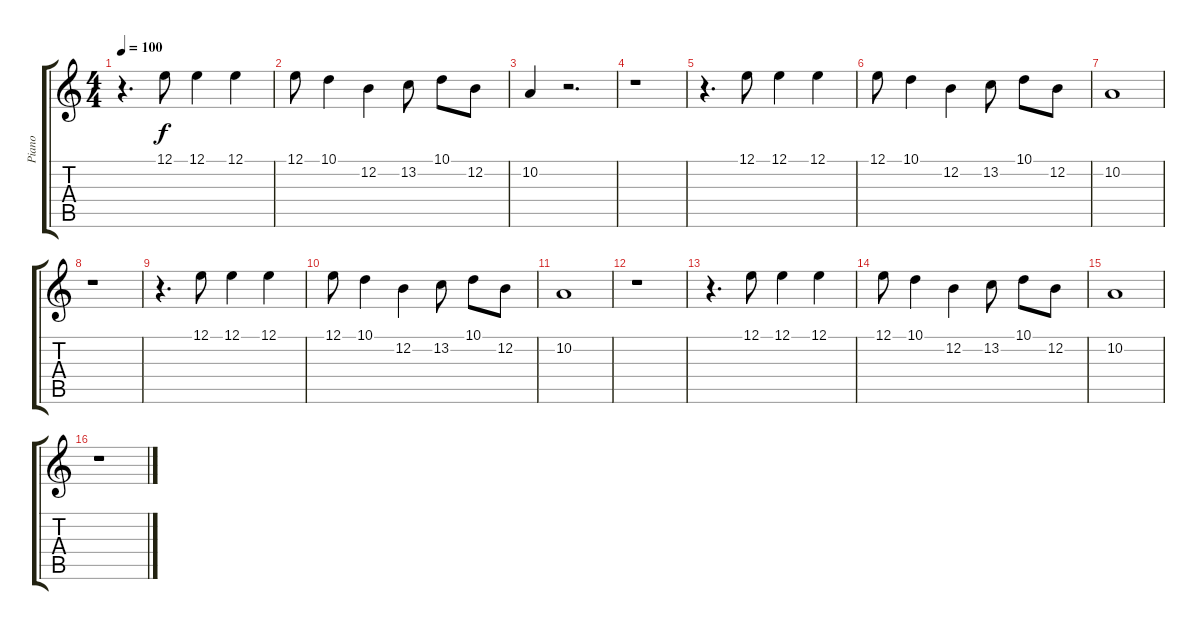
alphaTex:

\track ("Piano" "Piano") {instrument brightacousticpiano}
\staff {score tabs}
\tuning (E4 B3 G3 D3 A2 E2) {hide}
\ts (4 4)
\tempo 100
\clef g2
\ks c
r.4{d dy f volume 13} 12.1.8 12.1.4 12.1.4 |
12.1.8 10.1.4 12.2.4 13.2.8 10.1.8 12.2.8 |
10.2.4 r.2{d} |
r.1 |
r.4{d volume 13} 12.1.8 12.1.4 12.1.4 |
12.1.8 10.1.4 12.2.4 13.2.8 10.1.8 12.2.8 |
10.2.1 |
r.1 |
r.4{d volume 13} 12.1.8 12.1.4 12.1.4 |
12.1.8 10.1.4 12.2.4 13.2.8 10.1.8 12.2.8 |
10.2.1 |
r.1 |
r.4{d volume 13} 12.1.8 12.1.4 12.1.4 |
12.1.8 10.1.4 12.2.4 13.2.8 10.1.8 12.2.8 |
10.2.1 |
r.1
